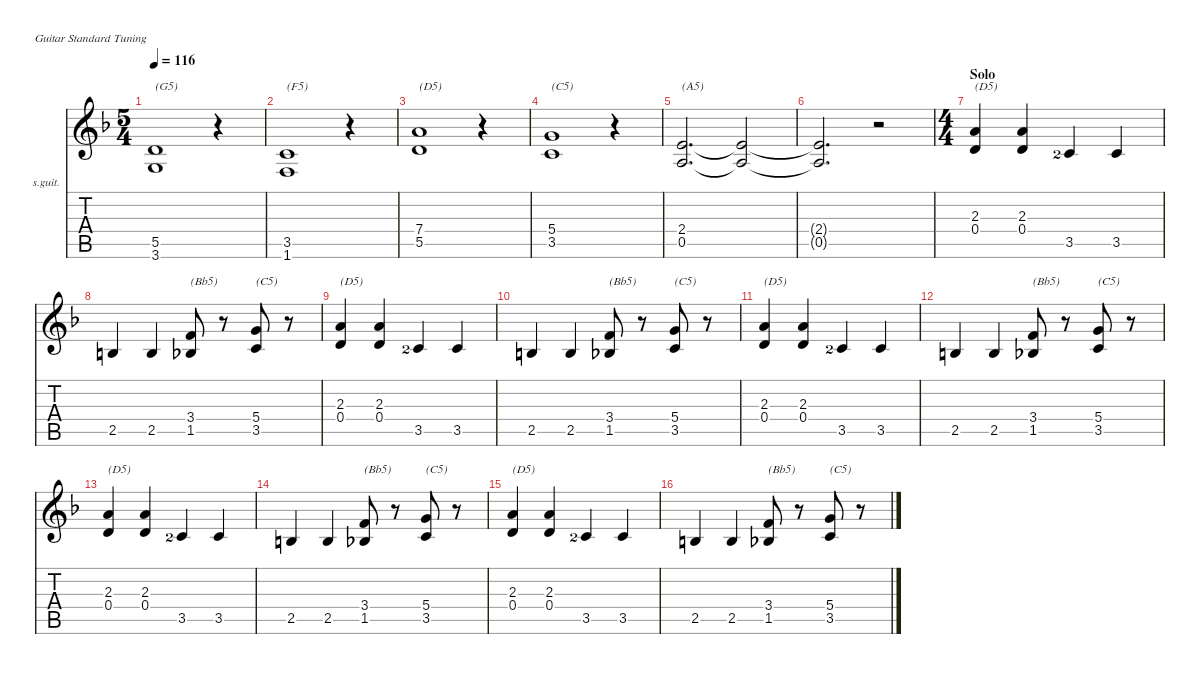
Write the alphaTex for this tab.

\defaultSystemsLayout 4
\hideDynamics
\bracketExtendMode nobrackets
\firstSystemTrackNameOrientation horizontal
\otherSystemsTrackNameOrientation horizontal
\track ("basic riff 04" "s.guit.") {instrument acousticguitarsteel}
\staff {score tabs}
\tuning (E4 B3 G3 D3 A2 E2)
\ts (5 4)
\tempo 116
\clef g2
\ks dminor
(3.6{acc forcenatural} 5.5{acc forcenatural}).1{txt "(G5)" dy mf beam Up} r.4{beam Up} |
(1.6{acc forcenatural} 3.5{acc forcenatural}).1{txt "(F5)" beam Up} r.4{beam Up} |
(5.5{acc forcenatural} 7.4{acc forcenatural}).1{txt "(D5)" beam Up} r.4{beam Up} |
(3.5{acc forcenatural} 5.4{acc forcenatural}).1{txt "(C5)" beam Up} r.4{beam Up} |
(0.5{acc forcenatural} 2.4{acc forcenatural}).2{d txt "(A5)" beam Up} (0.5{t acc forcenatural} 2.4{t acc forcenatural}).2{beam Up} |
(0.5{t acc forcenatural} 2.4{t acc forcenatural}).2{d beam Up} r.2{beam Up} |
\ts (4 4)
\beaming (8 2 2 2 2)
\section ("" "Solo")
(0.4{acc forcenatural} 2.3{acc forcenatural}).4{txt "(D5)" beam Up} (0.4{acc forcenatural} 2.3{acc forcenatural}).4{beam Up} 3.5{lf 3 acc forcenatural}.4{beam Up} 3.5{acc forcenatural}.4{beam Up} |
2.5{acc forcenatural}.4{beam Up} 2.5{acc forcenatural}.4{beam Up} (1.5{acc b} 3.4{acc forcenatural}).8{txt "(Bb5)" beam Up} r.8{beam Up} (3.5{acc forcenatural} 5.4{acc forcenatural}).8{txt "(C5)" beam Up} r.8{beam Up} |
(0.4{acc forcenatural} 2.3{acc forcenatural}).4{txt "(D5)" beam Up} (0.4{acc forcenatural} 2.3{acc forcenatural}).4{beam Up} 3.5{lf 3 acc forcenatural}.4{beam Up} 3.5{acc forcenatural}.4{beam Up} |
2.5{acc forcenatural}.4{beam Up} 2.5{acc forcenatural}.4{beam Up} (1.5{acc b} 3.4{acc forcenatural}).8{txt "(Bb5)" beam Up} r.8{beam Up} (3.5{acc forcenatural} 5.4{acc forcenatural}).8{txt "(C5)" beam Up} r.8{beam Up} |
(0.4{acc forcenatural} 2.3{acc forcenatural}).4{txt "(D5)" beam Up} (0.4{acc forcenatural} 2.3{acc forcenatural}).4{beam Up} 3.5{lf 3 acc forcenatural}.4{beam Up} 3.5{acc forcenatural}.4{beam Up} |
2.5{acc forcenatural}.4{beam Up} 2.5{acc forcenatural}.4{beam Up} (1.5{acc b} 3.4{acc forcenatural}).8{txt "(Bb5)" beam Up} r.8{beam Up} (3.5{acc forcenatural} 5.4{acc forcenatural}).8{txt "(C5)" beam Up} r.8{beam Up} |
(0.4{acc forcenatural} 2.3{acc forcenatural}).4{txt "(D5)" beam Up} (0.4{acc forcenatural} 2.3{acc forcenatural}).4{beam Up} 3.5{lf 3 acc forcenatural}.4{beam Up} 3.5{acc forcenatural}.4{beam Up} |
2.5{acc forcenatural}.4{beam Up} 2.5{acc forcenatural}.4{beam Up} (1.5{acc b} 3.4{acc forcenatural}).8{txt "(Bb5)" beam Up} r.8{beam Up} (3.5{acc forcenatural} 5.4{acc forcenatural}).8{txt "(C5)" beam Up} r.8{beam Up} |
(0.4{acc forcenatural} 2.3{acc forcenatural}).4{txt "(D5)" beam Up} (0.4{acc forcenatural} 2.3{acc forcenatural}).4{beam Up} 3.5{lf 3 acc forcenatural}.4{beam Up} 3.5{acc forcenatural}.4{beam Up} |
2.5{acc forcenatural}.4{beam Up} 2.5{acc forcenatural}.4{beam Up} (1.5{acc b} 3.4{acc forcenatural}).8{txt "(Bb5)" beam Up} r.8{beam Up} (3.5{acc forcenatural} 5.4{acc forcenatural}).8{txt "(C5)" beam Up} r.8{beam Up}
